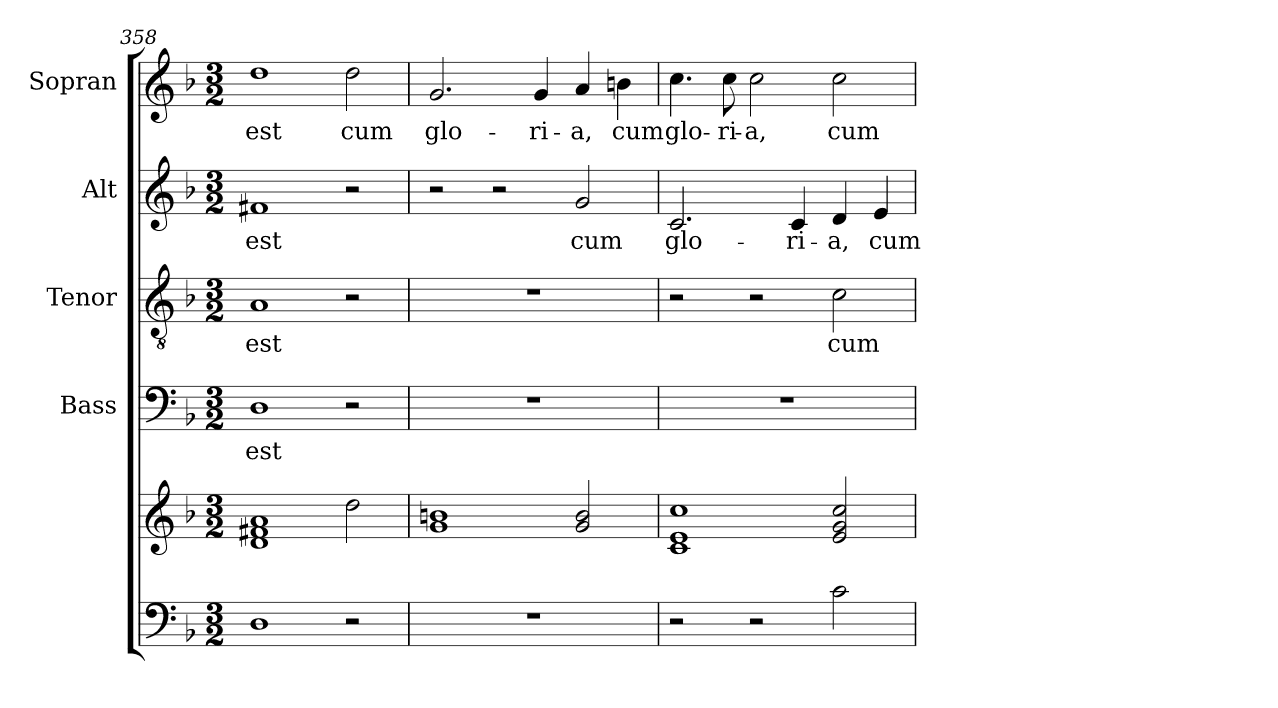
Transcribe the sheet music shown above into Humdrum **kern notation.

**kern	**kern	**kern	**text	**kern	**text	**kern	**text	**kern	**text
*part5	*part5	*part4	*part4	*part3	*part3	*part2	*part2	*part1	*part1
*staff6	*staff5	*staff4	*staff4	*staff3	*staff3	*staff2	*staff2	*staff1	*staff1
*	*	*I"Bass	*	*I"Tenor	*	*I"Alt	*	*I"Sopran	*
*	*	*I'B.	*	*I'T.	*	*I'A.	*	*I'S.	*
*clefF4	*clefG2	*clefF4	*	*clefGv2	*	*clefG2	*	*clefG2	*
*k[b-]	*k[b-]	*k[b-]	*	*k[b-]	*	*k[b-]	*	*k[b-]	*
*F:	*F:	*F:	*	*F:	*	*F:	*	*F:	*
*M3/2	*M3/2	*M3/2	*	*M3/2	*	*M3/2	*	*M3/2	*
=358	=358	=358	=358	=358	=358	=358	=358	=358	=358
!	!	!	!LO:LY:b	!	!LO:LY:b	!	!LO:LY:b	!	!LO:LY:b
1D	1d 1f#X 1a	1D	est	1A	est	1f#X	est	1dd	est
!	!	!	!	!	!	!	!	!	!LO:LY:b
2r	2dd\	2r	.	2r	.	2r	.	2dd\	cum
=359	=359	=359	=359	=359	=359	=359	=359	=359	=359
!	!	!	!	!	!	!	!	!	!LO:LY:b
1.r	1g 1bn	1.r	.	1.r	.	2r	.	2.g/	glo-
.	.	.	.	.	.	2r	.	.	.
!	!	!	!	!	!	!	!	!	!LO:LY:b
.	.	.	.	.	.	.	.	4g/	-ri-
!	!	!	!	!	!	!	!LO:LY:b	!	!LO:LY:b
.	2g/ 2b/	.	.	.	.	2g/	cum	4a/	-a,
!	!	!	!	!	!	!	!	!	!LO:LY:b
.	.	.	.	.	.	.	.	4bn\	cum
!!LO:PB:g=z
=360	=360	=360	=360	=360	=360	=360	=360	=360	=360
!	!	!	!	!	!	!	!LO:LY:b	!	!LO:LY:b
2r	1c 1e 1cc	1.r	.	2r	.	2.c/	glo-	4.cc\	glo-
!	!	!	!	!	!	!	!	!	!LO:LY:b
.	.	.	.	.	.	.	.	8cc\	-ri-
!	!	!	!	!	!	!	!	!	!LO:LY:b
2r	.	.	.	2r	.	.	.	2cc\	-a,
!	!	!	!	!	!	!	!LO:LY:b	!	!
.	.	.	.	.	.	4c/	-ri-	.	.
!	!	!	!	!	!LO:LY:b	!	!LO:LY:b	!	!LO:LY:b
2c\	2e/ 2g/ 2cc/	.	.	2c\	cum	4d/	-a,	2cc\	cum
!	!	!	!	!	!	!	!LO:LY:b	!	!
.	.	.	.	.	.	4e/	cum	.	.
=	=	=	=	=	=	=	=	=	=
*-	*-	*-	*-	*-	*-	*-	*-	*-	*-
